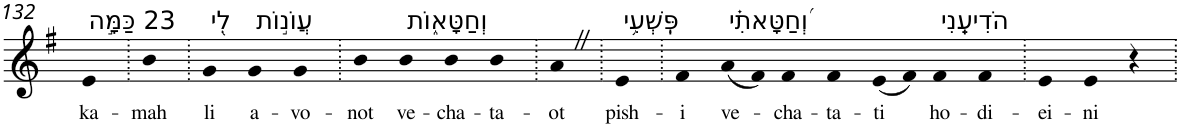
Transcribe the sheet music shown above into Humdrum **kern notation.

**kern	**text
*part1	*part1
*staff1	*staff1
*I"Piano	*
*I'Pno	*
!!LO:PB:g=z
*clefG2	*
*k[f#]	*
*G:	*
=132	=132
!LO:TX:a:t=23 כַּמָּ֣ה	!
!	!LO:LY:b
4e	ka-
=133.	=133.
!	!LO:LY:b
4b	-mah
=134.	=134.
!LO:TX:a:t=לִ֭י	!
!	!LO:LY:b
4g	li
!LO:TX:a:t=עֲוֺנ֣וֹת	!
!	!LO:LY:b
4g	a-
!	!LO:LY:b
4g	-vo-
=135.	=135.
!	!LO:LY:b
4b	-not
!LO:TX:a:t=וְחַטָּא֑וֹת	!
!	!LO:LY:b
4b	ve-
!	!LO:LY:b
4b	-cha-
!	!LO:LY:b
4b	-ta-
=136.	=136.
!	!LO:LY:b
4aZ	-ot
=137.	=137.
!LO:TX:a:t=פִּֽשְׁעִ֥י	!
!	!LO:LY:b
4e	pish-
=138.	=138.
!	!LO:LY:b
4f#	-i
!LO:TX:a:t=וְ֝חַטָּאתִ֗י	!
!	!LO:LY:b
(8a	ve-
8f#)	.
!	!LO:LY:b
4f#	-cha-
!	!LO:LY:b
4f#	-ta-
!	!LO:LY:b
(8e	-ti
8f#)	.
!LO:TX:a:t=הֹדִיעֵֽנִי	!
!	!LO:LY:b
4f#	ho-
!	!LO:LY:b
4f#	-di-
=139.	=139.
!	!LO:LY:b
4e	-ei-
!	!LO:LY:b
4e	-ni
4r	.
=.	=.
*-	*-
